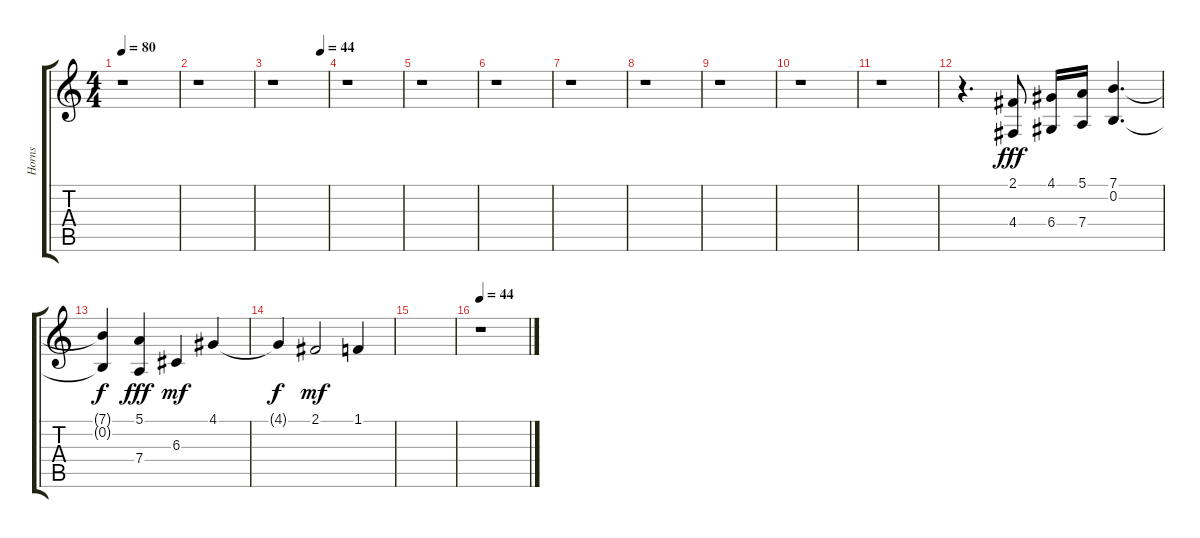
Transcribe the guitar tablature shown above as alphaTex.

\track ("Horns" "Horns") {instrument frenchhorn}
\staff {score tabs}
\tuning (E4 B3 G3 D3 A2 E2) {hide}
\ts (4 4)
\tempo 80
\clef g2
\ks c
r.1{dy f} |
r.1 |
\tempo (44 0.875)
r.1 |
r.1 |
r.1 |
r.1 |
r.1 |
r.1 |
r.1 |
r.1 |
r.1 |
r.4{d} (2.1 4.4).8{dy fff} (4.1 6.4).16 (5.1 7.4).16 (7.1 0.2).4{d} |
(7.1{t} 0.2{t}).4{dy f} (5.1 7.4).4{dy fff} 6.3.4{dy mf} 4.1.4 |
4.1{t}.4{dy f} 2.1.2{dy mf} 1.1.4 |
|
\tempo 44
r.1
